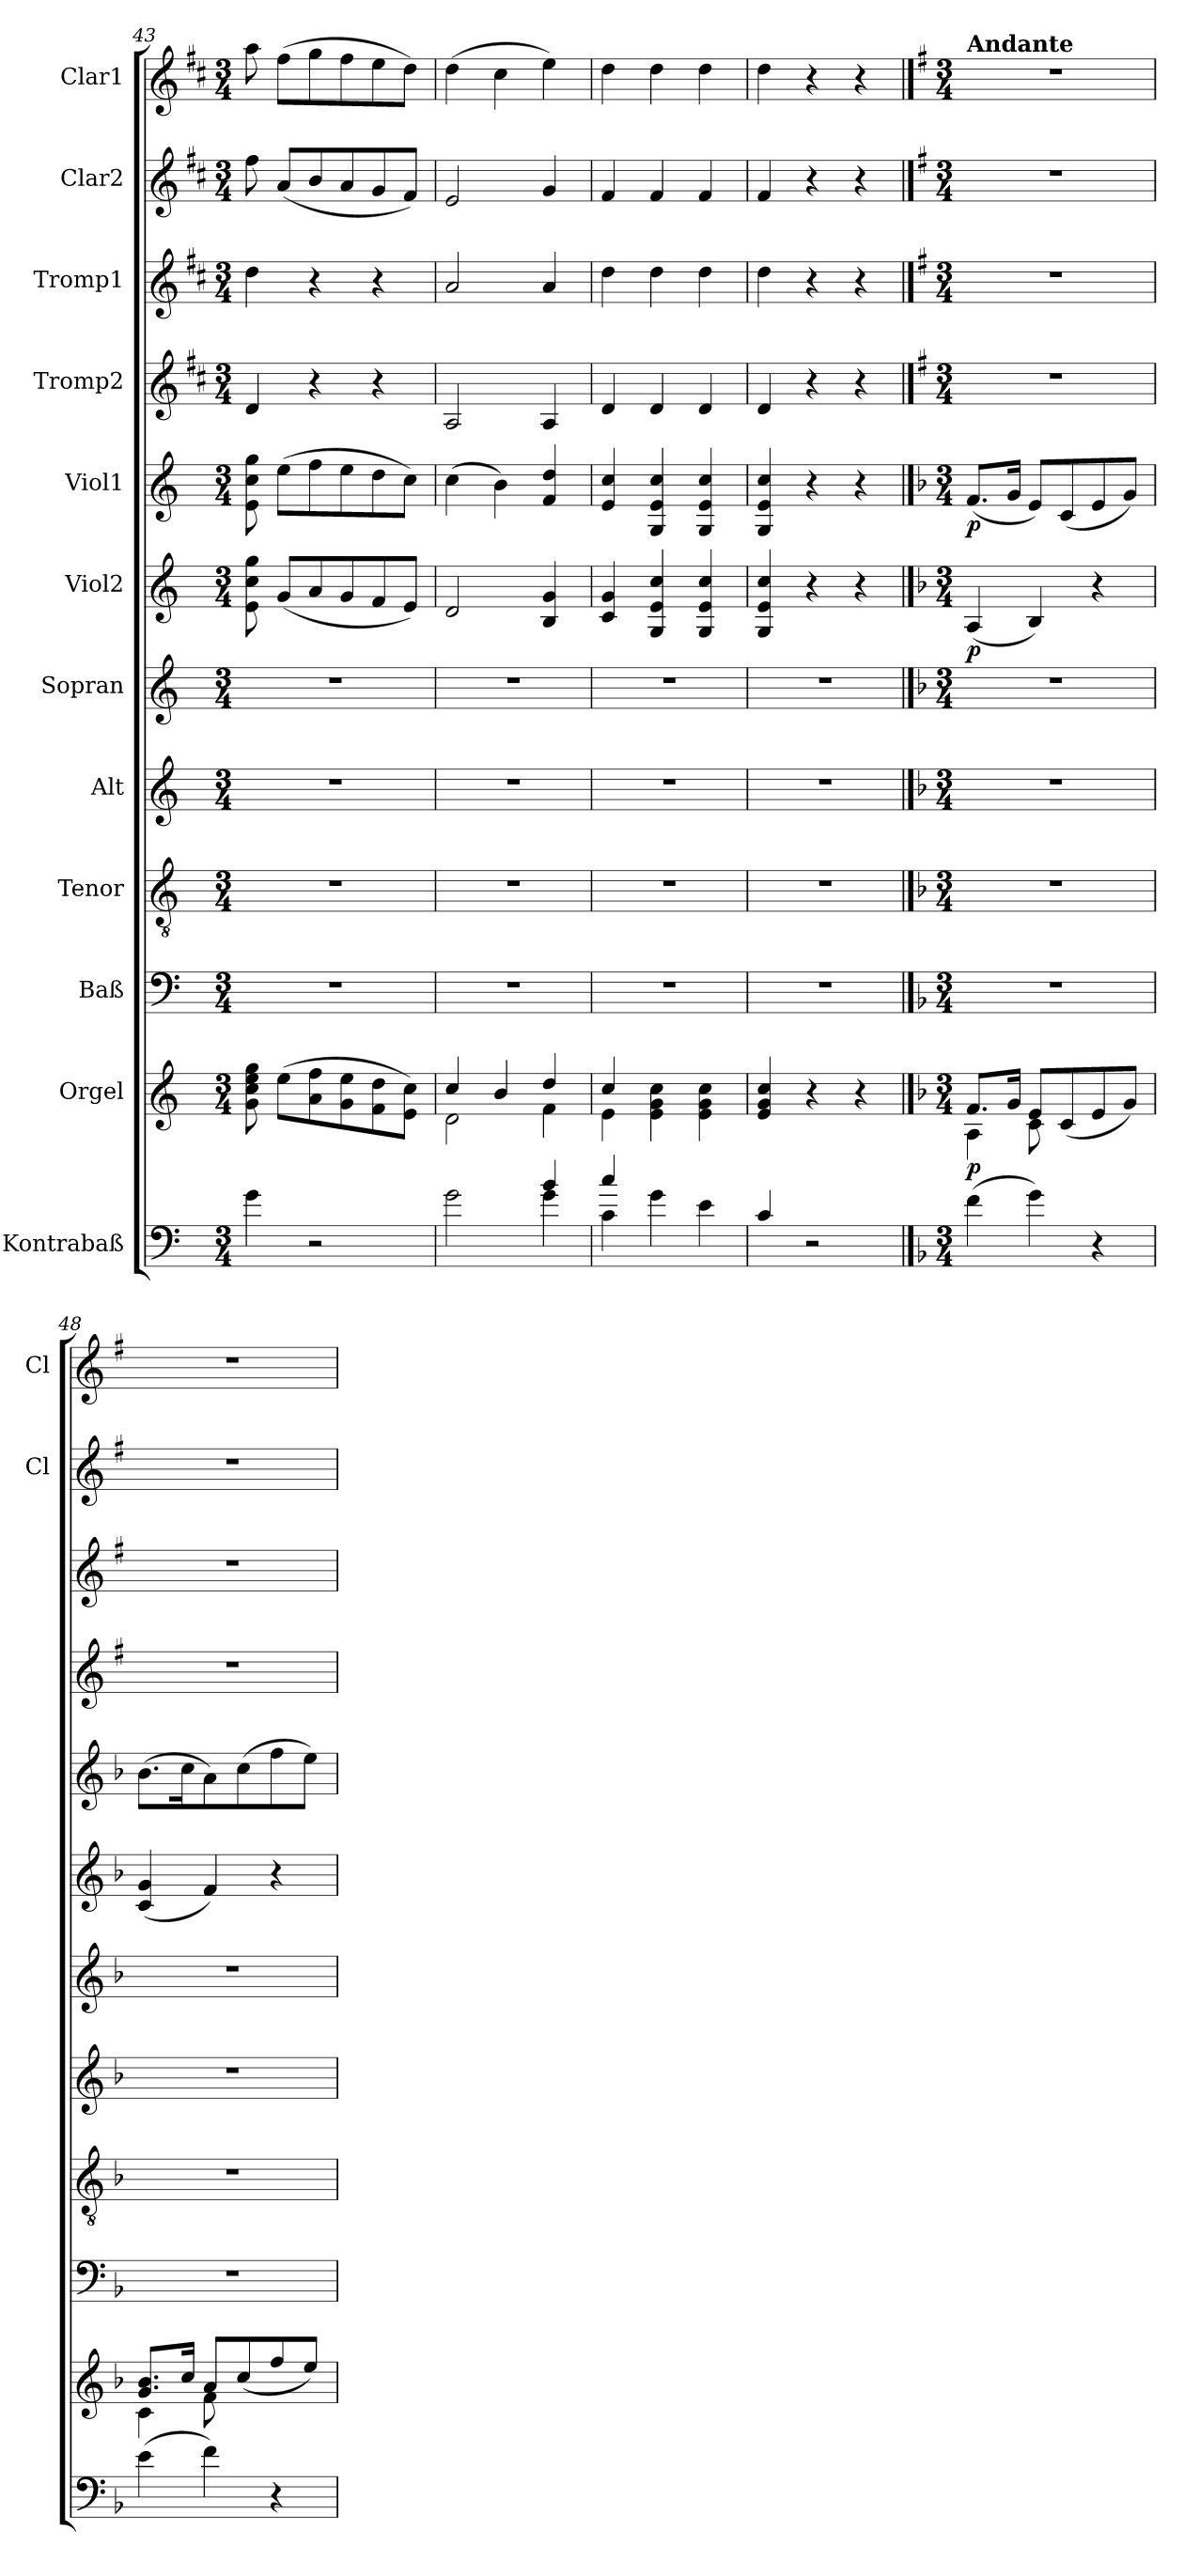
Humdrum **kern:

**kern	**dynam	**kern	**kern	**kern	**kern	**kern	**kern	**dynam	**kern	**dynam	**kern	**kern	**kern	**kern
*part12	*part12	*part11	*part10	*part9	*part8	*part7	*part6	*part6	*part5	*part5	*part4	*part3	*part2	*part1
*staff12	*staff12	*staff11	*staff10	*staff9	*staff8	*staff7	*staff6	*staff6	*staff5	*staff5	*staff4	*staff3	*staff2	*staff1
*I"Kontrabaß	*	*I"Orgel	*I"Baß	*I"Tenor	*I"Alt	*I"Sopran	*I"Viol2	*	*I"Viol1	*	*I"Tromp2	*I"Tromp1	*I"Clar2	*I"Clar1
*	*	*	*	*	*	*	*	*	*	*	*	*	*I'Cl	*I'Cl
*clefF4	*	*clefG2	*clefF4	*clefGv2	*clefG2	*clefG2	*clefG2	*	*clefG2	*	*clefG2	*clefG2	*clefG2	*clefG2
*ITrd7c12	*	*	*	*	*	*	*	*	*	*	*ITrd1c2	*ITrd1c2	*ITrd1c2	*ITrd1c2
*k[]	*	*k[]	*k[]	*k[]	*k[]	*k[]	*k[]	*	*k[]	*	*k[]	*k[]	*k[]	*k[]
*C:	*	*C:	*C:	*C:	*C:	*C:	*C:	*	*C:	*	*C:	*C:	*C:	*C:
*M3/4	*	*M3/4	*M3/4	*M3/4	*M3/4	*M3/4	*M3/4	*	*M3/4	*	*M3/4	*M3/4	*M3/4	*M3/4
=43	=43	=43	=43	=43	=43	=43	=43	=43	=43	=43	=43	=43	=43	=43
4G\	.	8g\ 8cc\ 8ee\ 8gg\	2.r	2.r	2.r	2.r	8e\ 8cc\ 8gg\	.	8e\ 8cc\ 8gg\	.	4c/	4cc\	8ee\	8gg\
.	.	(>8ee\L	.	.	.	.	(<8g/L	.	(>8ee\L	.	.	.	(<8g/L	(>8ee\L
2r	.	8a\ 8ff\	.	.	.	.	8a/	.	8ff\	.	4r	4r	8a/	8ff\
.	.	8g\ 8ee\	.	.	.	.	8g/	.	8ee\	.	.	.	8g/	8ee\
.	.	8f\ 8dd\	.	.	.	.	8f/	.	8dd\	.	4r	4r	8f/	8dd\
.	.	8e\ 8cc\J)	.	.	.	.	8e/J)	.	8cc\J)	.	.	.	8e/J)	8cc\J)
=44	=44	=44	=44	=44	=44	=44	=44	=44	=44	=44	=44	=44	=44	=44
*^	*	*^	*	*	*	*	*	*	*	*	*	*	*	*
2G\	2ryy	.	2d\	4cc/	2.r	2.r	2.r	2.r	2d/	.	(>4cc\	.	2G/	2g/	2d/	(>4cc\
.	.	.	.	4b/	.	.	.	.	.	.	4b\)	.	.	.	.	4b\
4G\	4B/	.	4f\	4dd/	.	.	.	.	4B/ 4g/	.	4f/ 4dd/	.	4G/	4g/	4f/	4dd\)
=45	=45	=45	=45	=45	=45	=45	=45	=45	=45	=45	=45	=45	=45	=45	=45	=45
4C\	4c/	.	4e\	4cc/	2.r	2.r	2.r	2.r	4c/ 4g/	.	4e/ 4cc/	.	4c/	4cc\	4e/	4cc\
4G\	2ryy	.	4e\ 4g\ 4cc\	2ryy	.	.	.	.	4G/ 4e/ 4cc/	.	4G/ 4e/ 4cc/	.	4c/	4cc\	4e/	4cc\
4E\	.	.	4e\ 4g\ 4cc\	.	.	.	.	.	4G/ 4e/ 4cc/	.	4G/ 4e/ 4cc/	.	4c/	4cc\	4e/	4cc\
*v	*v	*	*	*	*	*	*	*	*	*	*	*	*	*	*	*
*	*	*v	*v	*	*	*	*	*	*	*	*	*	*	*	*
=46	=46	=46	=46	=46	=46	=46	=46	=46	=46	=46	=46	=46	=46	=46
4C/	.	4e/ 4g/ 4cc/	2.r	2.r	2.r	2.r	4G/ 4e/ 4cc/	.	4G/ 4e/ 4cc/	.	4c/	4cc\	4e/	4cc\
2r	.	4r	.	.	.	.	4r	.	4r	.	4r	4r	4r	4r
.	.	4r	.	.	.	.	4r	.	4r	.	4r	4r	4r	4r
!!LO:PB:g=z
==47	==47	==47	==47	==47	==47	==47	==47	==47	==47	==47	==47	==47	==47	==47
*k[b-]	*	*k[b-]	*k[b-]	*k[b-]	*k[b-]	*k[b-]	*k[b-]	*	*k[b-]	*	*k[b-]	*k[b-]	*k[b-]	*k[b-]
*F:	*	*F:	*F:	*F:	*F:	*F:	*F:	*	*F:	*	*F:	*F:	*F:	*F:
*M3/4	*	*M3/4	*M3/4	*M3/4	*M3/4	*M3/4	*M3/4	*	*M3/4	*	*M3/4	*M3/4	*M3/4	*M3/4
*	*	*^	*	*	*	*	*	*	*	*	*	*	*	*
!	!	!	!	!	!	!	!	!	!	!	!	!	!	!	!LO:TX:a:B:t=Andante
!	!LO:DY:a	!	!	!	!	!	!	!	!LO:DY:b	!	!LO:DY:b	!	!	!	!
(>4F\	p	4A\	8.f/L	2.r	2.r	2.r	2.r	(<4A/	p	(<8.f/L	p	2.r	2.r	2.r	2.r
.	.	.	16g/Jk	.	.	.	.	.	.	16g/Jk	.	.	.	.	.
4G\)	.	8c\	8e/L	.	.	.	.	4B-/)	.	8e/L)	.	.	.	.	.
.	.	4.ryy	(<8c/	.	.	.	.	.	.	(<8c/	.	.	.	.	.
4r	.	.	8e/	.	.	.	.	4r	.	8e/	.	.	.	.	.
.	.	.	8g/J)	.	.	.	.	.	.	8g/J)	.	.	.	.	.
=48	=48	=48	=48	=48	=48	=48	=48	=48	=48	=48	=48	=48	=48	=48	=48
(>4E\	.	4c\	8.g/ 8.b-/L	2.r	2.r	2.r	2.r	(4c/ 4g/	.	(>8.b-\L	.	2.r	2.r	2.r	2.r
.	.	.	16cc/Jk	.	.	.	.	.	.	16cc\k	.	.	.	.	.
4F\)	.	8f\	8a/L	.	.	.	.	4f/)	.	8a\)	.	.	.	.	.
.	.	4.ryy	(<8cc/	.	.	.	.	.	.	(>8cc\	.	.	.	.	.
4r	.	.	8ff/	.	.	.	.	4r	.	8ff\	.	.	.	.	.
.	.	.	8ee/J)	.	.	.	.	.	.	8ee\J)	.	.	.	.	.
*	*	*v	*v	*	*	*	*	*	*	*	*	*	*	*	*
=	=	=	=	=	=	=	=	=	=	=	=	=	=	=
*-	*-	*-	*-	*-	*-	*-	*-	*-	*-	*-	*-	*-	*-	*-
